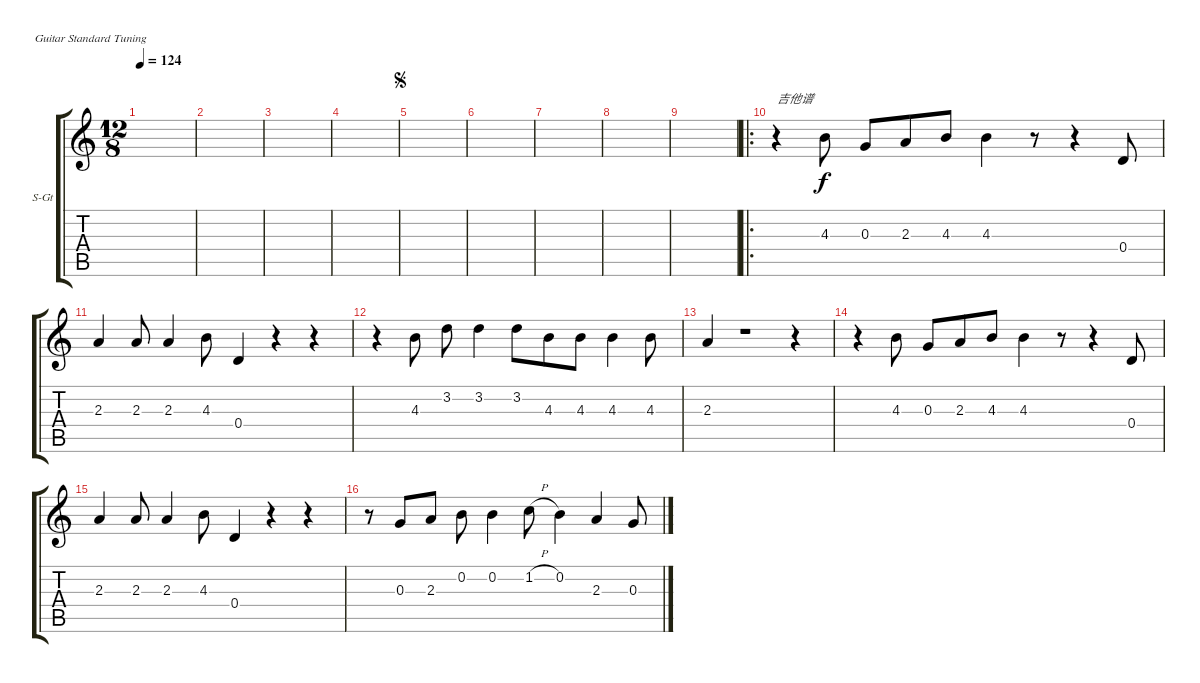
\defaultSystemsLayout 4
\bracketExtendMode groupsimilarinstruments
\firstSystemTrackNameOrientation horizontal
\otherSystemsTrackNameOrientation horizontal
\track ("Steel Guitar" "S-Gt") {instrument acousticguitarsteel}
\staff {score tabs}
\tuning (E4 B3 G3 D3 A2 E2)
\ts (12 8)
\tempo 124
\clef g2
\ks c
|
|
|
|
\jump segno
|
|
|
|
|
\ro
r.4{txt "吉他谱"} 4.3.8 0.3.8 2.3.8 4.3.8 4.3.4 r.8 r.4 0.4.8 |
2.3.4 2.3.8 2.3.4 4.3.8 0.4.4 r.4 r.4 |
r.4 4.3.8 3.2.8 3.2.4 3.2.8 4.3.8 4.3.8 4.3.4 4.3.8 |
2.3.4 r.1 r.4 |
r.4 4.3.8 0.3.8 2.3.8 4.3.8 4.3.4 r.8 r.4 0.4.8 |
2.3.4 2.3.8 2.3.4 4.3.8 0.4.4 r.4 r.4 |
r.8 0.3.8 2.3.8 0.2.8 0.2.4 1.2{h}.8 0.2.4 2.3.4 0.3.8
